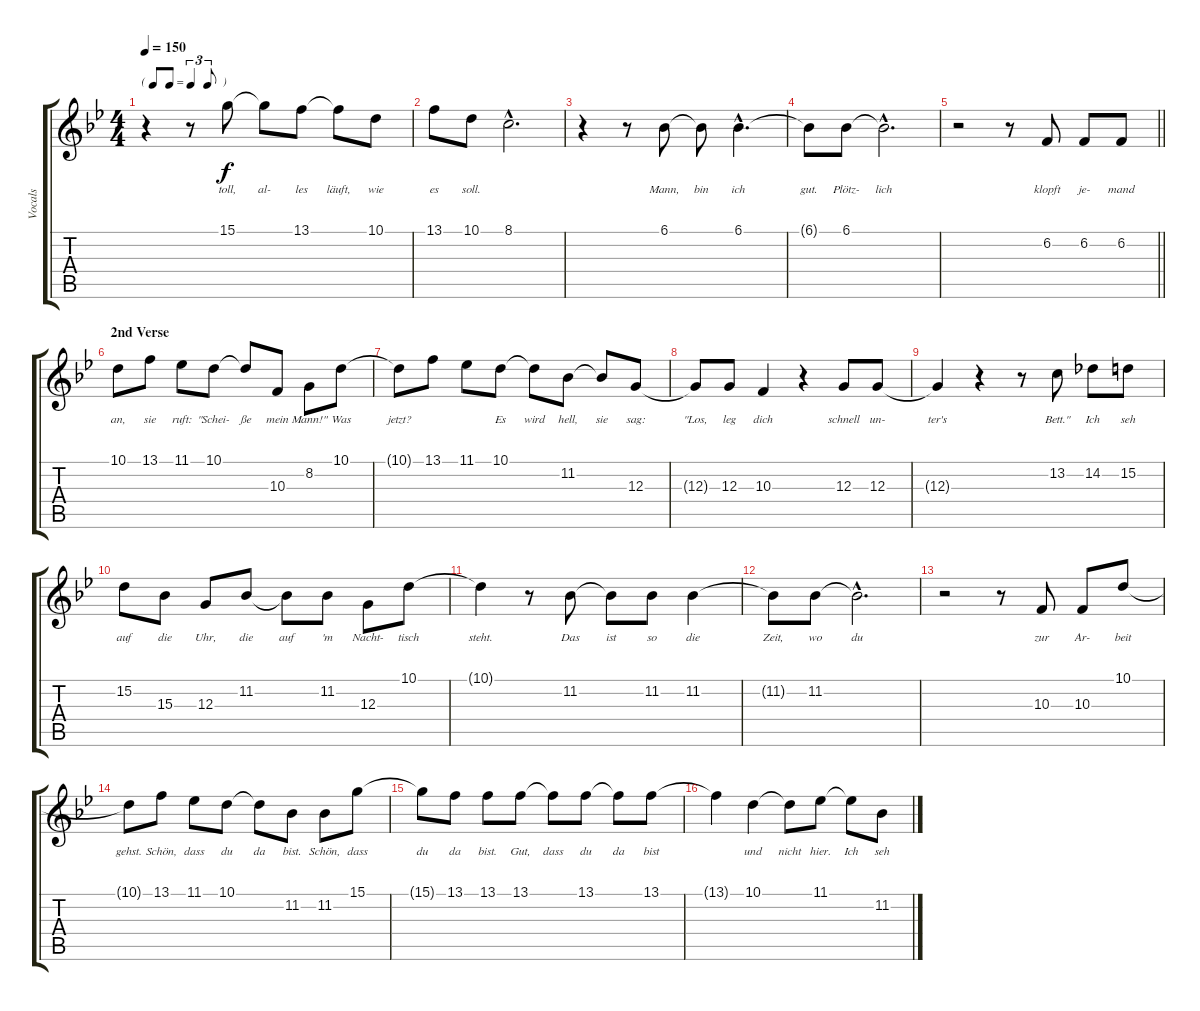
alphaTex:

\track ("Vocals" "Vocals") {instrument vibraphone}
\staff {score tabs}
\tuning (E4 B3 G3 D3 A2 E2) {hide}
\ts (4 4)
\tf triplet8th
\tempo 150
\clef g2
\ks bb
r.4{dy f} r.8 15.1.8{lyrics (0 "toll,") lyrics (1 "") lyrics (2 "") lyrics (3 "") lyrics (4 "")} 15.1{t}.8{lyrics (0 "al-") lyrics (1 "") lyrics (2 "") lyrics (3 "") lyrics (4 "")} 13.1.8{lyrics (0 "les") lyrics (1 "") lyrics (2 "") lyrics (3 "") lyrics (4 "")} 13.1{t}.8{lyrics (0 "läuft,") lyrics (1 "") lyrics (2 "") lyrics (3 "") lyrics (4 "")} 10.1.8{lyrics (0 "wie") lyrics (1 "") lyrics (2 "") lyrics (3 "") lyrics (4 "")} |
13.1.8{lyrics (0 "es") lyrics (1 "") lyrics (2 "") lyrics (3 "") lyrics (4 "")} 10.1.8{lyrics (0 "soll.") lyrics (1 "") lyrics (2 "") lyrics (3 "") lyrics (4 "")} 8.1{hac}.2{d lyrics (0 "") lyrics (1 "") lyrics (2 "") lyrics (3 "") lyrics (4 "")} |
r.4 r.8 6.1.8{lyrics (0 "Mann,") lyrics (1 "") lyrics (2 "") lyrics (3 "") lyrics (4 "")} 6.1{t}.8{lyrics (0 "bin") lyrics (1 "") lyrics (2 "") lyrics (3 "") lyrics (4 "")} 6.1{hac}.4{d lyrics (0 "ich") lyrics (1 "") lyrics (2 "") lyrics (3 "") lyrics (4 "")} |
6.1{t}.8{lyrics (0 "gut.") lyrics (1 "") lyrics (2 "") lyrics (3 "") lyrics (4 "")} 6.1.8{lyrics (0 "Plötz-") lyrics (1 "") lyrics (2 "") lyrics (3 "") lyrics (4 "")} 6.1{hac t}.2{d lyrics (0 "lich") lyrics (1 "") lyrics (2 "") lyrics (3 "") lyrics (4 "")} |
\barLineRight lightlight
r.2 r.8 6.2.8{lyrics (0 "klopft") lyrics (1 "") lyrics (2 "") lyrics (3 "") lyrics (4 "")} 6.2.8{lyrics (0 "je-") lyrics (1 "") lyrics (2 "") lyrics (3 "") lyrics (4 "")} 6.2.8{lyrics (0 "mand") lyrics (1 "") lyrics (2 "") lyrics (3 "") lyrics (4 "")} |
\section ("" "2nd Verse")
10.1.8{lyrics (0 "an,") lyrics (1 "") lyrics (2 "") lyrics (3 "") lyrics (4 "")} 13.1.8{lyrics (0 "sie") lyrics (1 "") lyrics (2 "") lyrics (3 "") lyrics (4 "")} 11.1.8{lyrics (0 "ruft:") lyrics (1 "") lyrics (2 "") lyrics (3 "") lyrics (4 "")} 10.1.8{lyrics (0 "\"Schei-") lyrics (1 "") lyrics (2 "") lyrics (3 "") lyrics (4 "")} 10.1{t}.8{lyrics (0 "ße") lyrics (1 "") lyrics (2 "") lyrics (3 "") lyrics (4 "")} 10.3.8{lyrics (0 "mein") lyrics (1 "") lyrics (2 "") lyrics (3 "") lyrics (4 "")} 8.2.8{lyrics (0 "Mann!\"") lyrics (1 "") lyrics (2 "") lyrics (3 "") lyrics (4 "")} 10.1.8{lyrics (0 "Was") lyrics (1 "") lyrics (2 "") lyrics (3 "") lyrics (4 "")} |
10.1{t}.8{lyrics (0 "jetzt?") lyrics (1 "") lyrics (2 "") lyrics (3 "") lyrics (4 "")} 13.1.8{lyrics (0 "") lyrics (1 "") lyrics (2 "") lyrics (3 "") lyrics (4 "")} 11.1.8{lyrics (0 "") lyrics (1 "") lyrics (2 "") lyrics (3 "") lyrics (4 "")} 10.1.8{lyrics (0 "Es") lyrics (1 "") lyrics (2 "") lyrics (3 "") lyrics (4 "")} 10.1{t}.8{lyrics (0 "wird") lyrics (1 "") lyrics (2 "") lyrics (3 "") lyrics (4 "")} 11.2.8{lyrics (0 "hell,") lyrics (1 "") lyrics (2 "") lyrics (3 "") lyrics (4 "")} 11.2{t}.8{lyrics (0 "sie") lyrics (1 "") lyrics (2 "") lyrics (3 "") lyrics (4 "")} 12.3.8{lyrics (0 "sag:") lyrics (1 "") lyrics (2 "") lyrics (3 "") lyrics (4 "")} |
12.3{t}.8{lyrics (0 "\"Los,") lyrics (1 "") lyrics (2 "") lyrics (3 "") lyrics (4 "")} 12.3.8{lyrics (0 "leg") lyrics (1 "") lyrics (2 "") lyrics (3 "") lyrics (4 "")} 10.3.4{lyrics (0 "dich") lyrics (1 "") lyrics (2 "") lyrics (3 "") lyrics (4 "")} r.4 12.3.8{lyrics (0 "schnell") lyrics (1 "") lyrics (2 "") lyrics (3 "") lyrics (4 "")} 12.3.8{lyrics (0 "un-") lyrics (1 "") lyrics (2 "") lyrics (3 "") lyrics (4 "")} |
12.3{t}.4{lyrics (0 "ter's") lyrics (1 "") lyrics (2 "") lyrics (3 "") lyrics (4 "")} r.4 r.8 13.2.8{lyrics (0 "Bett.\"") lyrics (1 "") lyrics (2 "") lyrics (3 "") lyrics (4 "")} 14.2.8{lyrics (0 "Ich") lyrics (1 "") lyrics (2 "") lyrics (3 "") lyrics (4 "")} 15.2.8{lyrics (0 "seh") lyrics (1 "") lyrics (2 "") lyrics (3 "") lyrics (4 "")} |
15.2.8{lyrics (0 "auf") lyrics (1 "") lyrics (2 "") lyrics (3 "") lyrics (4 "")} 15.3.8{lyrics (0 "die") lyrics (1 "") lyrics (2 "") lyrics (3 "") lyrics (4 "")} 12.3.8{lyrics (0 "Uhr,") lyrics (1 "") lyrics (2 "") lyrics (3 "") lyrics (4 "")} 11.2.8{lyrics (0 "die") lyrics (1 "") lyrics (2 "") lyrics (3 "") lyrics (4 "")} 11.2{t}.8{lyrics (0 "auf") lyrics (1 "") lyrics (2 "") lyrics (3 "") lyrics (4 "")} 11.2.8{lyrics (0 "'m") lyrics (1 "") lyrics (2 "") lyrics (3 "") lyrics (4 "")} 12.3.8{lyrics (0 "Nacht-") lyrics (1 "") lyrics (2 "") lyrics (3 "") lyrics (4 "")} 10.1.8{lyrics (0 "tisch") lyrics (1 "") lyrics (2 "") lyrics (3 "") lyrics (4 "")} |
10.1{t}.4{lyrics (0 "steht.") lyrics (1 "") lyrics (2 "") lyrics (3 "") lyrics (4 "")} r.8 11.2.8{lyrics (0 "Das") lyrics (1 "") lyrics (2 "") lyrics (3 "") lyrics (4 "")} 11.2{t}.8{lyrics (0 "ist") lyrics (1 "") lyrics (2 "") lyrics (3 "") lyrics (4 "")} 11.2.8{lyrics (0 "so") lyrics (1 "") lyrics (2 "") lyrics (3 "") lyrics (4 "")} 11.2.4{lyrics (0 "die") lyrics (1 "") lyrics (2 "") lyrics (3 "") lyrics (4 "")} |
11.2{t}.8{lyrics (0 "Zeit,") lyrics (1 "") lyrics (2 "") lyrics (3 "") lyrics (4 "")} 11.2.8{lyrics (0 "wo") lyrics (1 "") lyrics (2 "") lyrics (3 "") lyrics (4 "")} 11.2{hac t}.2{d lyrics (0 "du") lyrics (1 "") lyrics (2 "") lyrics (3 "") lyrics (4 "")} |
r.2 r.8 10.3.8{lyrics (0 "zur") lyrics (1 "") lyrics (2 "") lyrics (3 "") lyrics (4 "")} 10.3.8{lyrics (0 "Ar-") lyrics (1 "") lyrics (2 "") lyrics (3 "") lyrics (4 "")} 10.1.8{lyrics (0 "beit") lyrics (1 "") lyrics (2 "") lyrics (3 "") lyrics (4 "")} |
10.1{t}.8{lyrics (0 "gehst.") lyrics (1 "") lyrics (2 "") lyrics (3 "") lyrics (4 "")} 13.1.8{lyrics (0 "Schön,") lyrics (1 "") lyrics (2 "") lyrics (3 "") lyrics (4 "")} 11.1.8{lyrics (0 "dass") lyrics (1 "") lyrics (2 "") lyrics (3 "") lyrics (4 "")} 10.1.8{lyrics (0 "du") lyrics (1 "") lyrics (2 "") lyrics (3 "") lyrics (4 "")} 10.1{t}.8{lyrics (0 "da") lyrics (1 "") lyrics (2 "") lyrics (3 "") lyrics (4 "")} 11.2.8{lyrics (0 "bist.") lyrics (1 "") lyrics (2 "") lyrics (3 "") lyrics (4 "")} 11.2.8{lyrics (0 "Schön,") lyrics (1 "") lyrics (2 "") lyrics (3 "") lyrics (4 "")} 15.1.8{lyrics (0 "dass") lyrics (1 "") lyrics (2 "") lyrics (3 "") lyrics (4 "")} |
15.1{t}.8{lyrics (0 "du") lyrics (1 "") lyrics (2 "") lyrics (3 "") lyrics (4 "")} 13.1.8{lyrics (0 "da") lyrics (1 "") lyrics (2 "") lyrics (3 "") lyrics (4 "")} 13.1.8{lyrics (0 "bist.") lyrics (1 "") lyrics (2 "") lyrics (3 "") lyrics (4 "")} 13.1.8{lyrics (0 "Gut,") lyrics (1 "") lyrics (2 "") lyrics (3 "") lyrics (4 "")} 13.1{t}.8{lyrics (0 "dass") lyrics (1 "") lyrics (2 "") lyrics (3 "") lyrics (4 "")} 13.1.8{lyrics (0 "du") lyrics (1 "") lyrics (2 "") lyrics (3 "") lyrics (4 "")} 13.1{t}.8{lyrics (0 "da") lyrics (1 "") lyrics (2 "") lyrics (3 "") lyrics (4 "")} 13.1.8{lyrics (0 "bist") lyrics (1 "") lyrics (2 "") lyrics (3 "") lyrics (4 "")} |
13.1{t}.4{lyrics (0 "") lyrics (1 "") lyrics (2 "") lyrics (3 "") lyrics (4 "")} 10.1.4{lyrics (0 "und") lyrics (1 "") lyrics (2 "") lyrics (3 "") lyrics (4 "")} 10.1{t}.8{lyrics (0 "nicht") lyrics (1 "") lyrics (2 "") lyrics (3 "") lyrics (4 "")} 11.1.8{lyrics (0 "hier.") lyrics (1 "") lyrics (2 "") lyrics (3 "") lyrics (4 "")} 11.1{t}.8{lyrics (0 "Ich") lyrics (1 "") lyrics (2 "") lyrics (3 "") lyrics (4 "")} 11.2.8{lyrics (0 "seh") lyrics (1 "") lyrics (2 "") lyrics (3 "") lyrics (4 "")}
